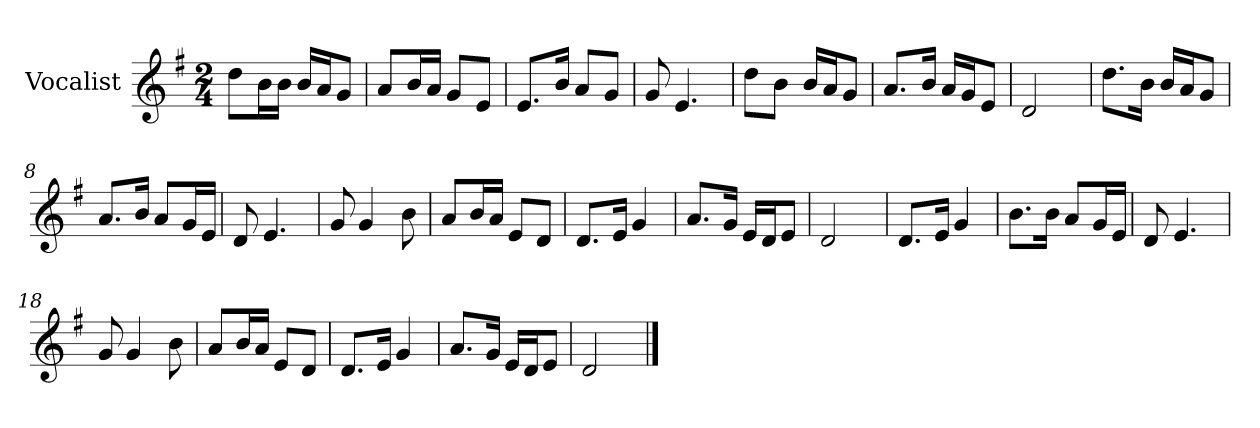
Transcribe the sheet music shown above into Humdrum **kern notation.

**kern
*part1
*staff1
*I"Vocalist
*k[f#]
*G:
*M2/4
=
8ddL
16bL
16bJJ
16bLL
16aJ
8gJ
=1
8aL
16bL
16aJJ
8gL
8eJ
=2
8.eL
16bJk
8aL
8gJ
=3
8g
4.e
=4
8ddL
8bJ
16bLL
16aJ
8gJ
=5
8.aL
16bJk
16aLL
16gJ
8eJ
=6
2d
=7
8.ddL
16bJk
16bLL
16aJ
8gJ
=8
8.aL
16bJk
8aL
16gL
16eJJ
=9
8d
4.e
=10
8g
4g
8b
=11
8aL
16bL
16aJJ
8eL
8dJ
=12
8.dL
16eJk
4g
=13
8.aL
16gJk
16eLL
16dJ
8eJ
=14
2d
=15
8.dL
16eJk
4g
=16
8.bL
16bJk
8aL
16gL
16eJJ
=17
8d
4.e
=18
8g
4g
8b
=19
8aL
16bL
16aJJ
8eL
8dJ
=20
8.dL
16eJk
4g
=21
8.aL
16gJk
16eLL
16dJ
8eJ
=22
2d
==
*-
